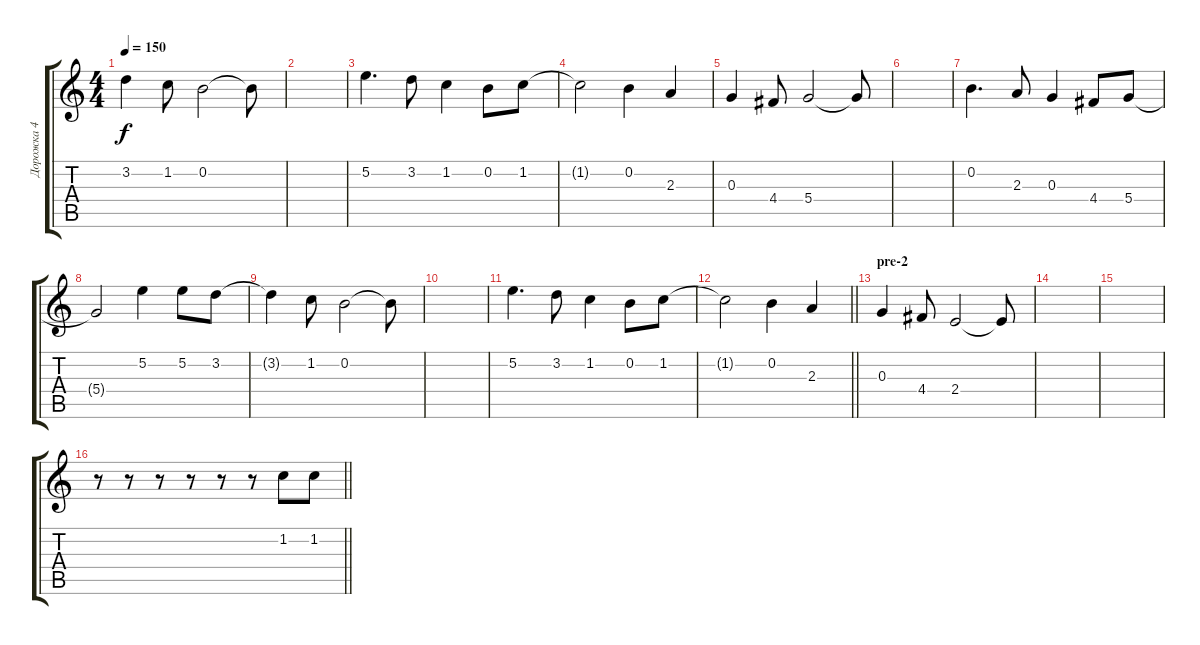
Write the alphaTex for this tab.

\track ("Дорожка 4" "Дорожка 4") {instrument electricguitarjazz}
\staff {score tabs}
\tuning (E4 B3 G3 D3 A2 E2) {hide}
\ts (4 4)
\tempo 150
\clef g2
\ks c
3.2{t}.4{dy f} 1.2.8 0.2.2 0.2{t}.8 |
|
5.2.4{d} 3.2.8 1.2.4 0.2.8 1.2.8 |
1.2{t}.2 0.2.4 2.3.4 |
0.3.4 4.4.8 5.4.2 5.4{t}.8 |
|
0.2.4{d} 2.3.8 0.3.4 4.4.8 5.4.8 |
5.4{t}.2 5.2.4 5.2.8 3.2.8 |
3.2{t}.4 1.2.8 0.2.2 0.2{t}.8 |
|
5.2.4{d} 3.2.8 1.2.4 0.2.8 1.2.8 |
\barLineRight lightlight
1.2{t}.2 0.2.4 2.3.4 |
\section ("" "pre-2")
0.3.4 4.4.8 2.4.2 2.4{t}.8 |
|
|
\barLineRight lightlight
r.8 r.8 r.8 r.8 r.8 r.8 1.2.8 1.2.8
